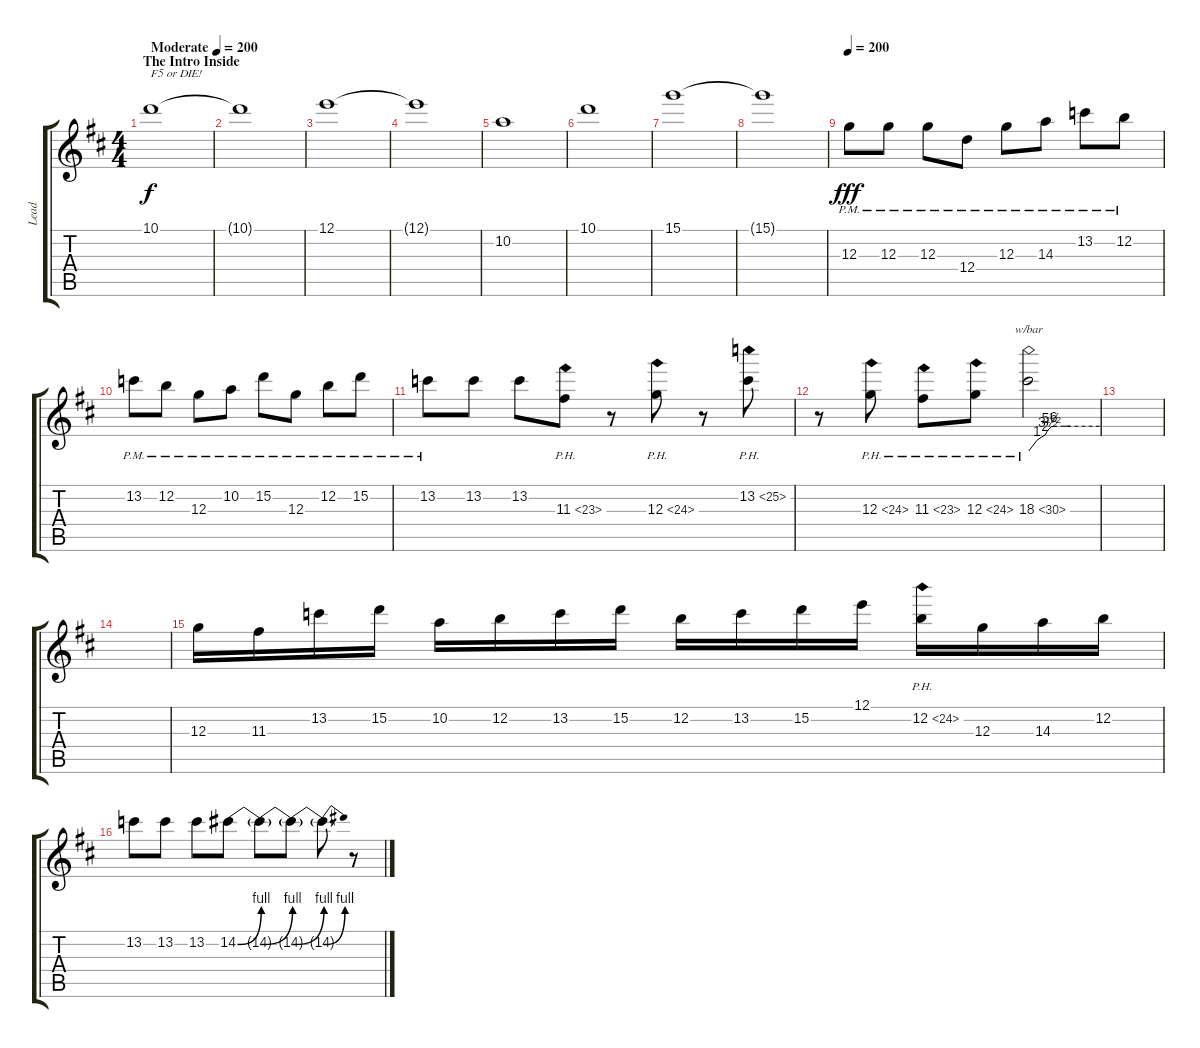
\track ("Lead" "Lead") {instrument overdrivenguitar}
\staff {score tabs}
\tuning (E4 B3 G3 D3 A2 E2) {hide}
\ts (4 4)
\section ("" "The Intro Inside")
\tempo (200 "Moderate")
\clef g2
\ks d
10.1.1{txt "F5 or DIE!" dy f instrument overdrivenguitar} |
10.1{t}.1 |
12.1.1 |
12.1{t}.1 |
10.2.1 |
10.1.1 |
15.1.1 |
15.1{t}.1 |
\tempo 200
12.3{pm}.8{dy fff} 12.3{pm}.8 12.3{pm}.8 12.4{pm}.8 12.3{pm}.8 14.3{pm}.8 13.2{pm}.8 12.2{pm}.8 |
13.2{pm}.8 12.2{pm}.8 12.3{pm}.8 10.2{pm}.8 15.2{pm}.8 12.3{pm}.8 12.2{pm}.8 15.2{pm}.8 |
13.2{pm}.8 13.2.8 13.2.8 11.3{ph 12}.8 r.8 12.3{ph 12}.8 r.8 13.2{ph 12}.8 |
r.8 12.3{ph 12}.8 11.3{ph 12}.8 12.3{ph 12}.8 18.3{ph 12}.2{tbe (custom default 0 0 7 4 14 8 16 14 19 22 21 24 30 24 32 24 35 24 48 24 60 24)} |
|
|
12.3.16 11.3.16 13.2.16 15.2.16 10.2.16 12.2.16 13.2.16 15.2.16 12.2.16 13.2.16 15.2.16 12.1.16 12.2{ph 12}.16 12.3.16 14.3.16 12.2.16 |
13.2.8 13.2.8 13.2.8 14.2{be (bend 0 0 60 4)}.8 14.2{be (bend 0 0 60 4) t}.8 14.2{be (bend 0 0 60 4) t}.8 14.2{be (bend 0 0 60 4) t}.8 r.8
